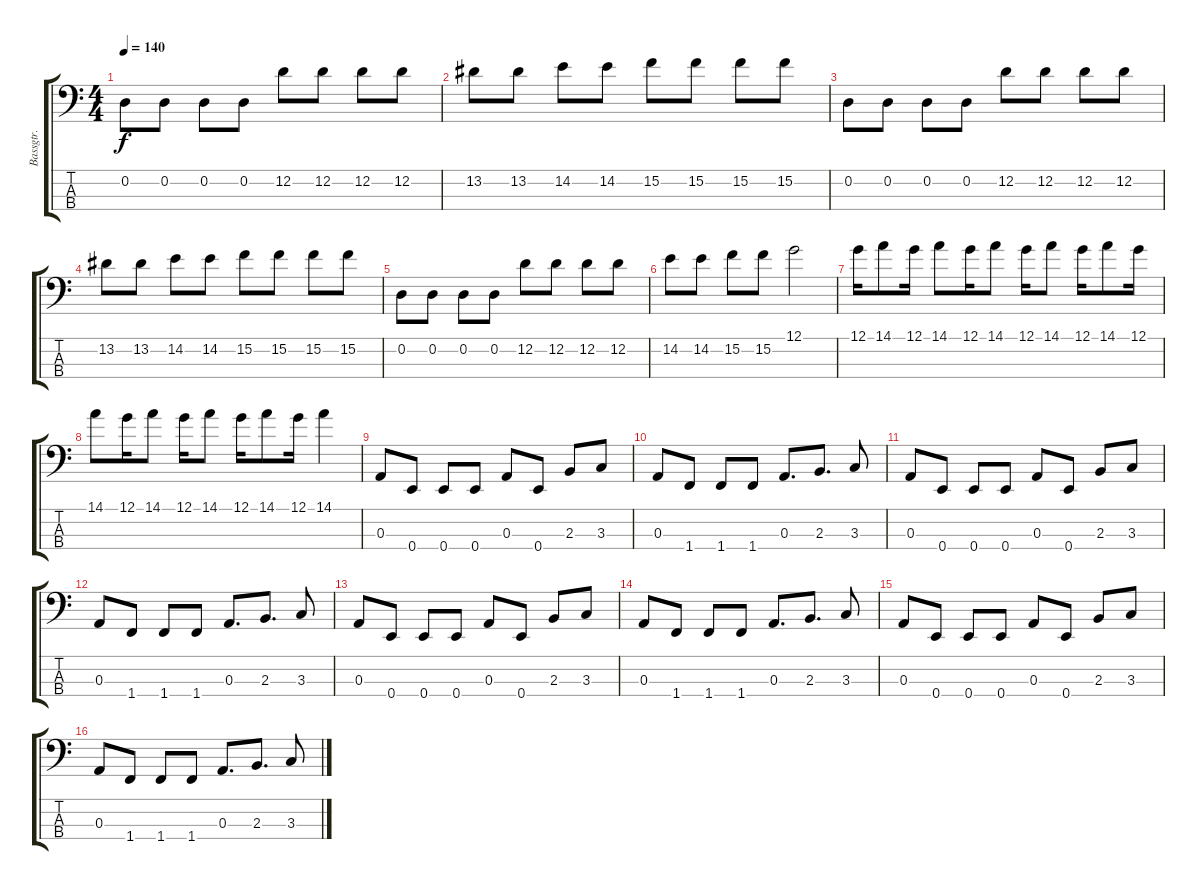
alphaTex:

\track ("Bassgtr." "Bassgtr.") {instrument electricbasspick}
\staff {score tabs}
\tuning (G2 D2 A1 E1) {hide}
\ts (4 4)
\tempo 140
\clef f4
\ks c
0.2.8{dy f} 0.2.8 0.2.8 0.2.8 12.2.8 12.2.8 12.2.8 12.2.8 |
13.2.8 13.2.8 14.2.8 14.2.8 15.2.8 15.2.8 15.2.8 15.2.8 |
0.2.8 0.2.8 0.2.8 0.2.8 12.2.8 12.2.8 12.2.8 12.2.8 |
13.2.8 13.2.8 14.2.8 14.2.8 15.2.8 15.2.8 15.2.8 15.2.8 |
0.2.8 0.2.8 0.2.8 0.2.8 12.2.8 12.2.8 12.2.8 12.2.8 |
14.2.8 14.2.8 15.2.8 15.2.8 12.1.2 |
12.1.16 14.1.8 12.1.16 14.1.8 12.1.16 14.1.8 12.1.16 14.1.8 12.1.16 14.1.8 12.1.16 |
14.1.8 12.1.16 14.1.8 12.1.16 14.1.8 12.1.16 14.1.8 12.1.16 14.1.4 |
0.3.8 0.4.8 0.4.8 0.4.8 0.3.8 0.4.8 2.3.8 3.3.8 |
0.3.8 1.4.8 1.4.8 1.4.8 0.3.8{d} 2.3.8{d} 3.3.8 |
0.3.8 0.4.8 0.4.8 0.4.8 0.3.8 0.4.8 2.3.8 3.3.8 |
0.3.8 1.4.8 1.4.8 1.4.8 0.3.8{d} 2.3.8{d} 3.3.8 |
0.3.8 0.4.8 0.4.8 0.4.8 0.3.8 0.4.8 2.3.8 3.3.8 |
0.3.8 1.4.8 1.4.8 1.4.8 0.3.8{d} 2.3.8{d} 3.3.8 |
0.3.8 0.4.8 0.4.8 0.4.8 0.3.8 0.4.8 2.3.8 3.3.8 |
0.3.8 1.4.8 1.4.8 1.4.8 0.3.8{d} 2.3.8{d} 3.3.8
